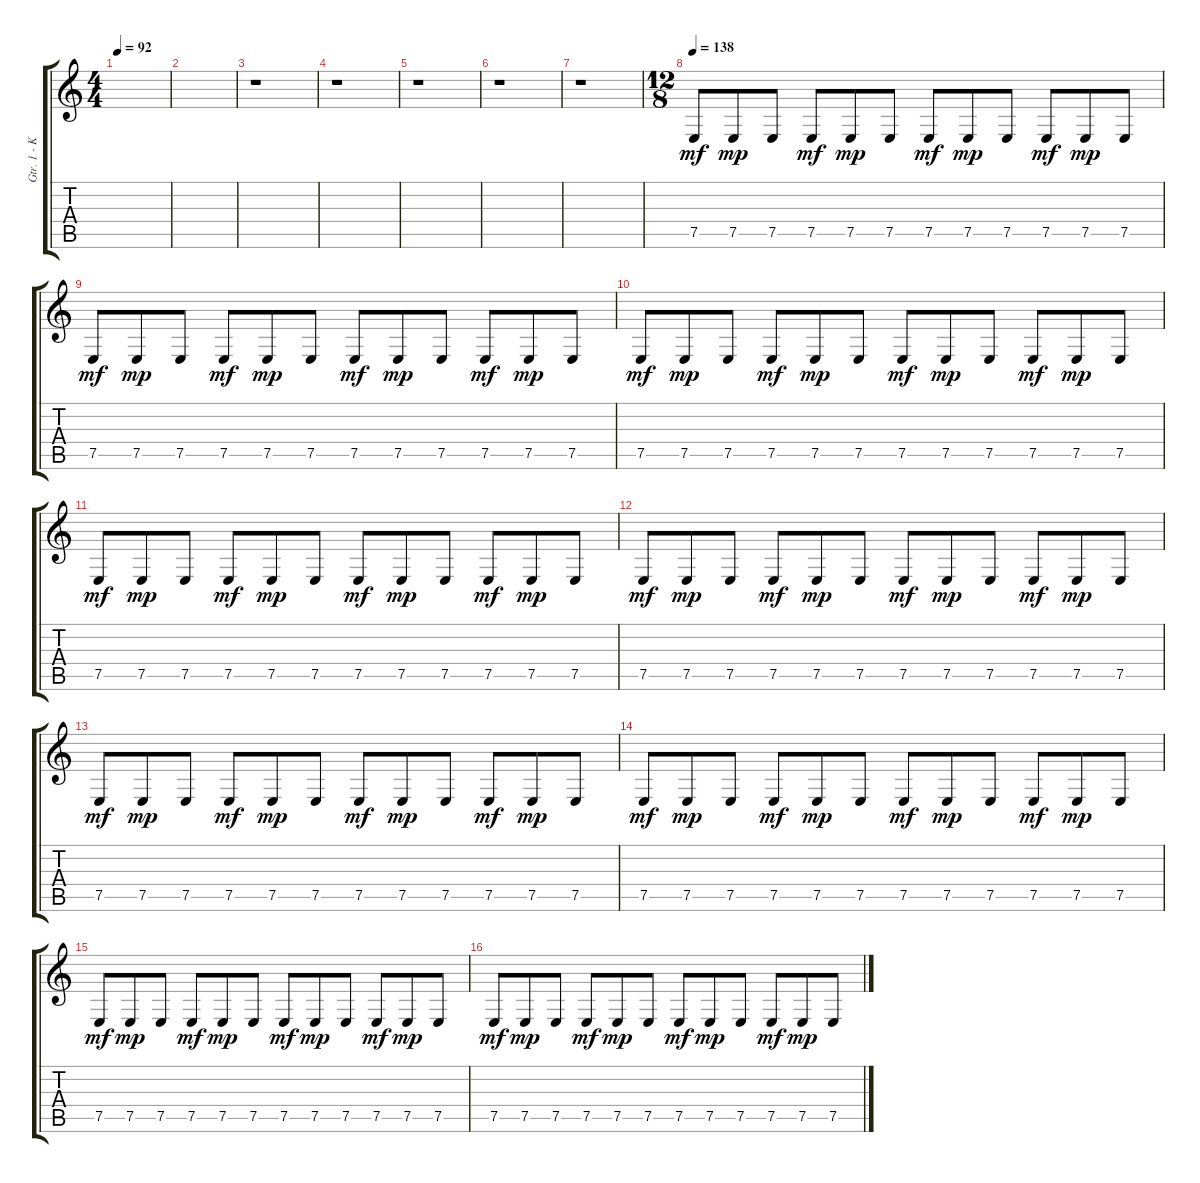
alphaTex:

\track ("Gtr. 1 - Keyboard" "Gtr. 1 - K") {instrument reedorgan}
\staff {score tabs}
\tuning (E4 B3 G3 D3 A2 E2) {hide}
\ts (4 4)
\tempo 92
\clef g2
\ks c
|
|
r.1 |
r.1 |
r.1 |
r.1 |
r.1 |
\ts (12 8)
\tempo 138
7.5.8{dy mf} 7.5.8{dy mp} 7.5.8 7.5.8{dy mf} 7.5.8{dy mp} 7.5.8 7.5.8{dy mf} 7.5.8{dy mp} 7.5.8 7.5.8{dy mf} 7.5.8{dy mp} 7.5.8 |
7.5.8{dy mf} 7.5.8{dy mp} 7.5.8 7.5.8{dy mf} 7.5.8{dy mp} 7.5.8 7.5.8{dy mf} 7.5.8{dy mp} 7.5.8 7.5.8{dy mf} 7.5.8{dy mp} 7.5.8 |
7.5.8{dy mf} 7.5.8{dy mp} 7.5.8 7.5.8{dy mf} 7.5.8{dy mp} 7.5.8 7.5.8{dy mf} 7.5.8{dy mp} 7.5.8 7.5.8{dy mf} 7.5.8{dy mp} 7.5.8 |
7.5.8{dy mf} 7.5.8{dy mp} 7.5.8 7.5.8{dy mf} 7.5.8{dy mp} 7.5.8 7.5.8{dy mf} 7.5.8{dy mp} 7.5.8 7.5.8{dy mf} 7.5.8{dy mp} 7.5.8 |
7.5.8{dy mf} 7.5.8{dy mp} 7.5.8 7.5.8{dy mf} 7.5.8{dy mp} 7.5.8 7.5.8{dy mf} 7.5.8{dy mp} 7.5.8 7.5.8{dy mf} 7.5.8{dy mp} 7.5.8 |
7.5.8{dy mf} 7.5.8{dy mp} 7.5.8 7.5.8{dy mf} 7.5.8{dy mp} 7.5.8 7.5.8{dy mf} 7.5.8{dy mp} 7.5.8 7.5.8{dy mf} 7.5.8{dy mp} 7.5.8 |
7.5.8{dy mf} 7.5.8{dy mp} 7.5.8 7.5.8{dy mf} 7.5.8{dy mp} 7.5.8 7.5.8{dy mf} 7.5.8{dy mp} 7.5.8 7.5.8{dy mf} 7.5.8{dy mp} 7.5.8 |
7.5.8{dy mf} 7.5.8{dy mp} 7.5.8 7.5.8{dy mf} 7.5.8{dy mp} 7.5.8 7.5.8{dy mf} 7.5.8{dy mp} 7.5.8 7.5.8{dy mf} 7.5.8{dy mp} 7.5.8 |
7.5.8{dy mf} 7.5.8{dy mp} 7.5.8 7.5.8{dy mf} 7.5.8{dy mp} 7.5.8 7.5.8{dy mf} 7.5.8{dy mp} 7.5.8 7.5.8{dy mf} 7.5.8{dy mp} 7.5.8
